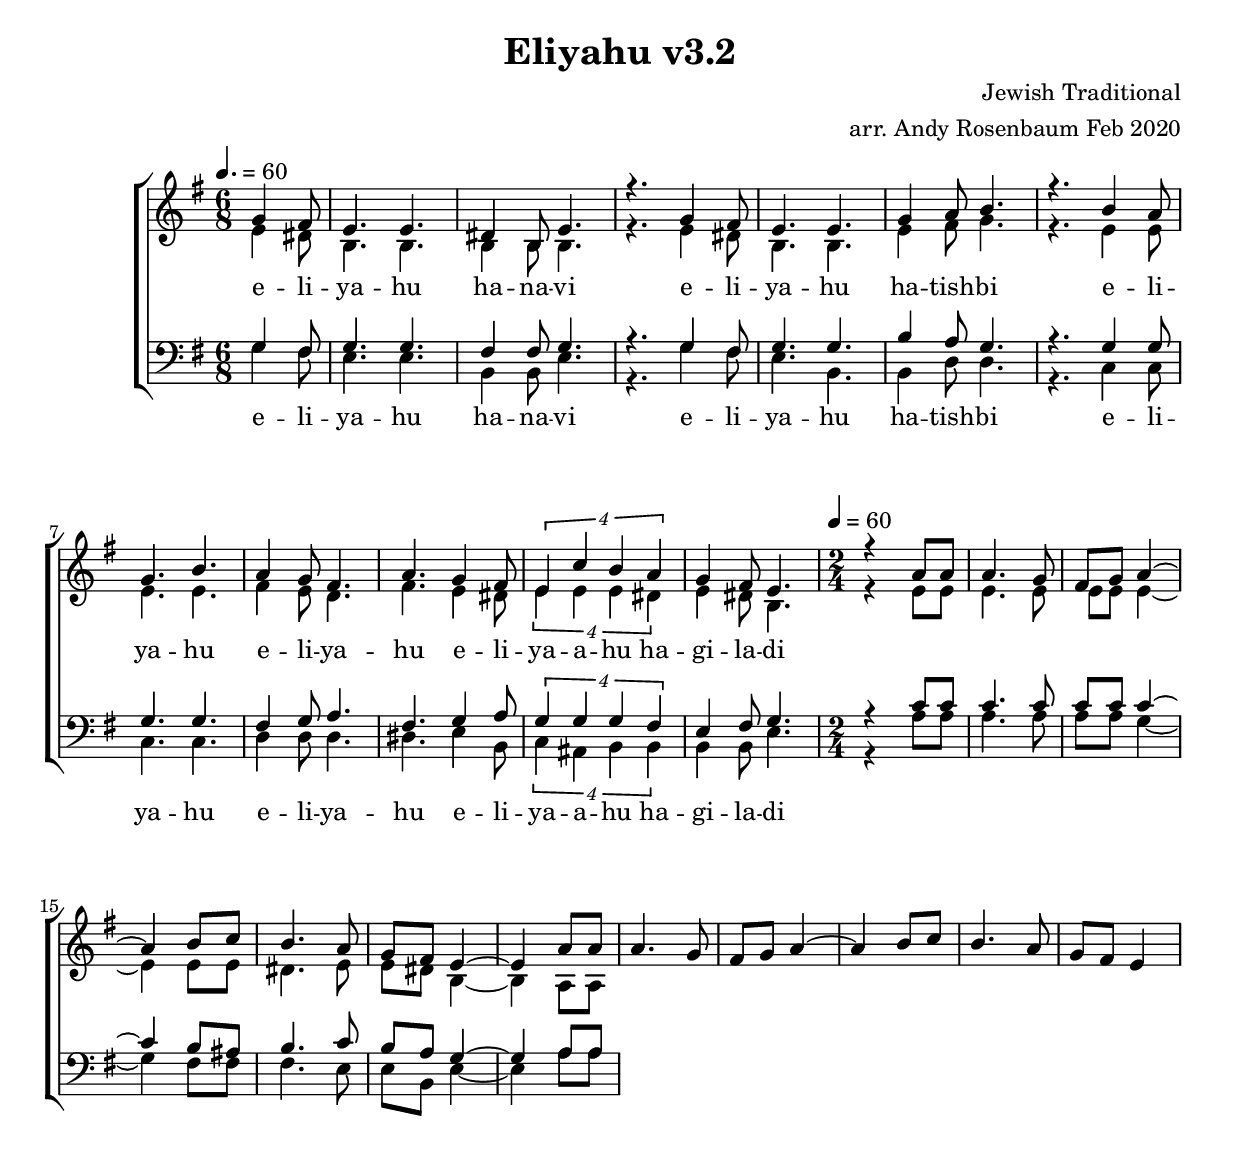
\version "2.18.2"  % necessary for upgrading to future LilyPond versions.

\header {
	title = "Eliyahu v3.2"
	composer = "Jewish Traditional"
	arranger = "arr. Andy Rosenbaum Feb 2020"
}


\paper {
  top-system-spacing #'basic-distance = #10
  score-system-spacing #'basic-distance = #20
  system-system-spacing #'basic-distance = #20
  last-bottom-spacing #'basic-distance = #10
}

global = {
  \key g \minor
  \time 6/8
}

% ====== %
% chorus %
% ====== %

sopChorus = \relative g' {
	\partial 4. bes4 a8 
	| g4. g | fis4 d8 g4.
    
	| r4. bes4 a8 | g4. g4. | bes4 c8 d4. 
    
	| r4. d4 c8 | bes4. d4. | c4 bes8 a4. 
	| c4. bes4 a8 | \tuplet 4/3 { g4 ees' d c } 
	| bes4 a8 g4.
}

altoChorus = \relative g' {
	\partial 4. g4 fis8 
	| d4. d | d4 d8 d4.
    
	| r4. g4 fis8 | d4. d4. | g4 a8 bes4. 

	| r4. g4 g8 | g4. g4. | a4 g8 f4. 
    
	| a4. g4 fis8 | \tuplet 4/3 { g4 g g fis }
	| g4 fis8 d4.
}

tenorChorus = \relative g {
	\partial 4. bes4 a8 
	| bes4. bes | a4 a8 bes4. 
%	| r4. d4 c8 | bes4. bes | g4 f8 d4.
	| r4. bes4 a8 | bes4. bes | d4 c8 bes4.

	| r4. bes4 bes8 | bes4. bes4. | a4 bes8 c4.

%	| c4. bes4 c8 | d4 ees8 | fis4 g8 | g4 fis8 | g4. 

	| a4. bes4 c8 | \tuplet 4/3 { bes4 bes bes a } 
    | g4 a8 bes4. 
	
}

% also consider ees, and eventually German 6th chord
bassChorus = \relative g {
	\partial 4. bes4 a8 
	| g4. g | d4 d8 g4. 
	
%	| bes4 a8 | g4. g | d4 bes8 g4.
%	| bes4 a8 | g4. g | d4 d8 g,4.

	| r4. bes4 a8 | g4. d | d4 f8 f4.

	| r4. ees4 ees8 | ees4. ees4. | f4 f8 f4.

%	| a4. bes4 c8 | d4 cis8 | d4 ees8 | e4 fis8 | g4. 

%	| a4. g4 a8 | bes4 c8 | d4 ees8 | e4 fis8 | g4. 

	| fis4. g4 d8 | \tuplet 4/3 { ees4 cis d d }
    | d4 d8 g4. 
}

wordsChorus = \lyricmode {
	e -- li --
	| ya -- hu 
	| ha -- na -- vi
	| e -- li -- 
    | ya -- hu 
    | ha -- tish -- bi 
	| e -- li -- 
    | ya -- hu 
    | e -- li -- 
    | ya -- hu 
	| e -- li -- 
    | ya -- a -- hu ha -- 
    | gi -- la -- di 
}

% ===== %
% verse %
% ===== %

sopVerse = \relative g' {
	% bim herah
	  r4 c8 c8
    | c4. bes8
    | a8 bes8 c4~
    
    % ya-avo
    | c4 d8 ees8
    | d4. c8
    | bes8 a8 g4~
    
    % im mashiach 1
	  g4 c8 c8
    | c4. bes8
    | a8 bes8 c4~
    
    % im mashiach 2
    | c4 d8 ees8
    | d4. c8
    | bes8 a8 g4~
}

altoVerse = \relative g' {
	% bim herah
	  r4 g8 g8
    | g4. g8
    | g8 g8 g4~
    
    % ya-avo
    | g4 g8 g8
    | fis4. g8
    | g8 fis8 d4~
    
    % im mashiach
    | d4 c8 c8
}

tenorVerse = \relative g' {
	% bim herah
	  r4 ees8 ees8
    | ees4. ees8
    | ees8 ees8 ees4~
    
    % ya-avo
    | ees4 d8 cis8
    | d4. ees8
    | d8 c8 bes4~
    
    % im mashiach
    | bes4 c8 c8
}

bassVerse = \relative g {
	% bim herah
	  r4 c8 c8
    | c4. c8
    | c8 c8 bes4~
    
    % ya-avo
    | bes4 a8 a8
    | a4. g8
    | g8 d8 g4~
    
    % im mashiach
    | g4 c8 c8
}

wordsVerse = \lyricmode {
	bim' -- he -- 
    | ra v' -- 
    | ya -- mei -- nu 
    | ya -- a -- 
    | voh e -- 
    | leinu
% im mashiach ben David.
}

% ======== %
% in order %
% ======== %

sop = {
	\tempo 4. = 60
    \time 6/8
	\sopChorus
    
    \tempo 4 = 60
    \time 2/4
    \sopVerse
}

alto = {
	\altoChorus
    \altoVerse
}

tenor = {
	\tenorChorus
    \tenorVerse
}

bass = {
	\bassChorus
    \bassVerse
}


allStuff = {
\transpose g e {
  \new ChoirStaff <<
    \new Lyrics = "sopranos" \with {
      % this is needed for lyrics above a staff
      \override VerticalAxisGroup.staff-affinity = #DOWN
    }
    \new Staff = "upper" <<
	\set Staff.midiInstrument = "voice oohs"
      \new Voice = "sopranos" {
        \voiceOne
        << \global \sop >>
      }
      \new Voice = "altos" {
        \voiceTwo
        << \global \alto >>
      }
    >>
    \new Lyrics = "altos"
    \new Lyrics = "tenors" \with {
      % this is needed for lyrics above a staff
      \override VerticalAxisGroup.staff-affinity = #DOWN
    }
    \new Staff = "lower" <<
      \set Staff.midiInstrument = "voice oohs"
      \clef bass
      \new Voice = "tenors" {
        \voiceOne
        << \global \tenor >>
      }
      \new Voice = "basses" {
        \voiceTwo << \global \bass >>
      }
    >>
    \new Lyrics = "basses"
    % \context Lyrics = "sopranos" \lyricsto "sopranos" \words
    \context Lyrics = "altos" \lyricsto "altos" \wordsChorus
    % \context Lyrics = "tenors" \lyricsto "tenors" \words
    \context Lyrics = "basses" \lyricsto "basses" \wordsChorus
  >>
  }
}

% For printed pdf music.
\score {
	\allStuff
	\layout{}
}

% For midi
\score {
	\unfoldRepeats {
		\allStuff
	}
	\midi{ }
}
